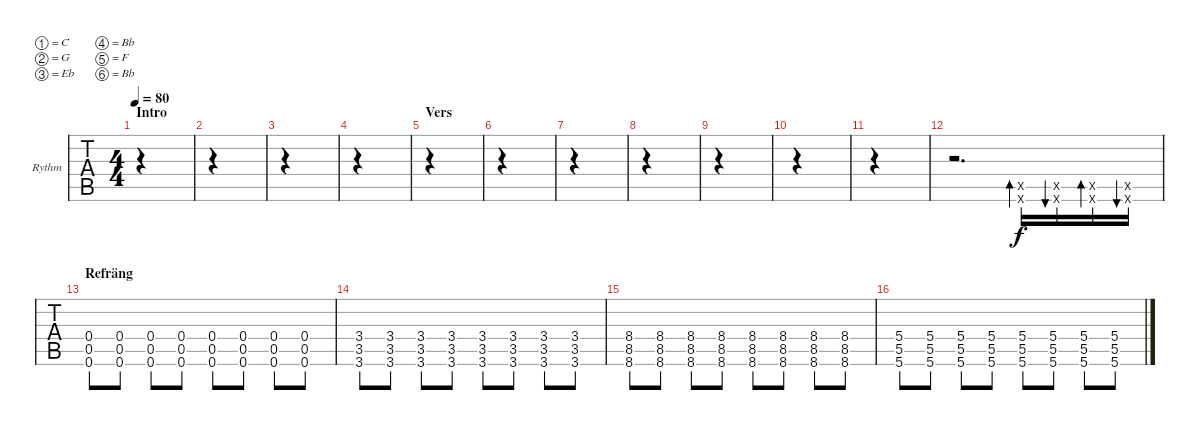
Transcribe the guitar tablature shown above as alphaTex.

\defaultSystemsLayout 4
\bracketExtendMode groupsimilarinstruments
\firstSystemTrackNameOrientation horizontal
\otherSystemsTrackNameOrientation horizontal
\track ("Rythm" "Rythm") {instrument electricguitarclean}
\staff {tabs}
\tuning (C4 G3 Eb3 Bb2 F2 Bb1)
\ts (4 4)
\section ("" "Intro")
\tempo 80
\clef g2
\ks c
|
|
|
|
\section ("" "Vers")
|
|
|
|
|
|
|
r.2{d} (0.6{x} 0.5{x}).16{bd 55} (0.6{x} 0.5{x}).16{bu 54} (0.6{x} 0.5{x}).16{bd 55} (0.5{x} 0.6{x}).16{bu 54} |
\section ("" "Refräng")
(0.6 0.5 0.4).8 (0.6 0.5 0.4).8 (0.6 0.5 0.4).8 (0.6 0.5 0.4).8 (0.6 0.5 0.4).8 (0.6 0.5 0.4).8 (0.6 0.5 0.4).8 (0.6 0.5 0.4).8 |
(3.6 3.5 3.4).8 (3.6 3.5 3.4).8 (3.6 3.5 3.4).8 (3.6 3.5 3.4).8 (3.6 3.5 3.4).8 (3.6 3.5 3.4).8 (3.6 3.5 3.4).8 (3.6 3.5 3.4).8 |
(8.6 8.5 8.4).8 (8.6 8.5 8.4).8 (8.6 8.5 8.4).8 (8.6 8.5 8.4).8 (8.6 8.5 8.4).8 (8.6 8.5 8.4).8 (8.6 8.5 8.4).8 (8.6 8.5 8.4).8 |
(5.6 5.5 5.4).8 (5.6 5.5 5.4).8 (5.6 5.5 5.4).8 (5.6 5.5 5.4).8 (5.6 5.5 5.4).8 (5.6 5.5 5.4).8 (5.6 5.5 5.4).8 (5.6 5.5 5.4).8
